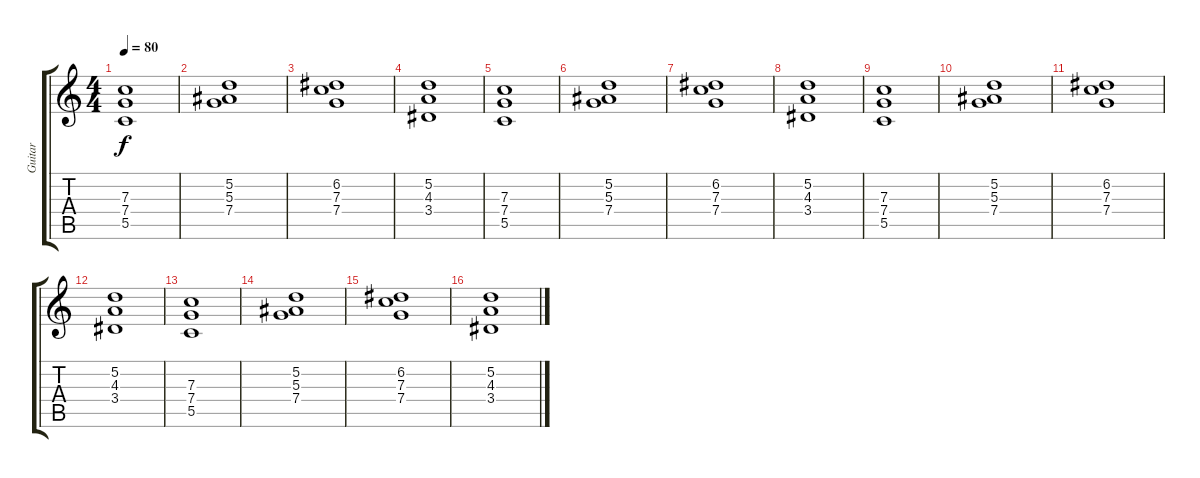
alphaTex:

\track ("Guitar" "Guitar") {instrument electricguitarjazz}
\staff {score tabs}
\tuning (D4 A3 F3 C3 G2 D2) {hide}
\ts (4 4)
\tempo 80
\clef g2
\ks c
(7.3 7.4 5.5).1{dy f} |
(5.2 5.3 7.4).1 |
(6.2 7.3 7.4).1 |
(5.2 4.3 3.4).1 |
(7.3 7.4 5.5).1 |
(5.2 5.3 7.4).1 |
(6.2 7.3 7.4).1 |
(5.2 4.3 3.4).1 |
(7.3 7.4 5.5).1 |
(5.2 5.3 7.4).1 |
(6.2 7.3 7.4).1 |
(5.2 4.3 3.4).1 |
(7.3 7.4 5.5).1 |
(5.2 5.3 7.4).1 |
(6.2 7.3 7.4).1 |
(5.2 4.3 3.4).1
